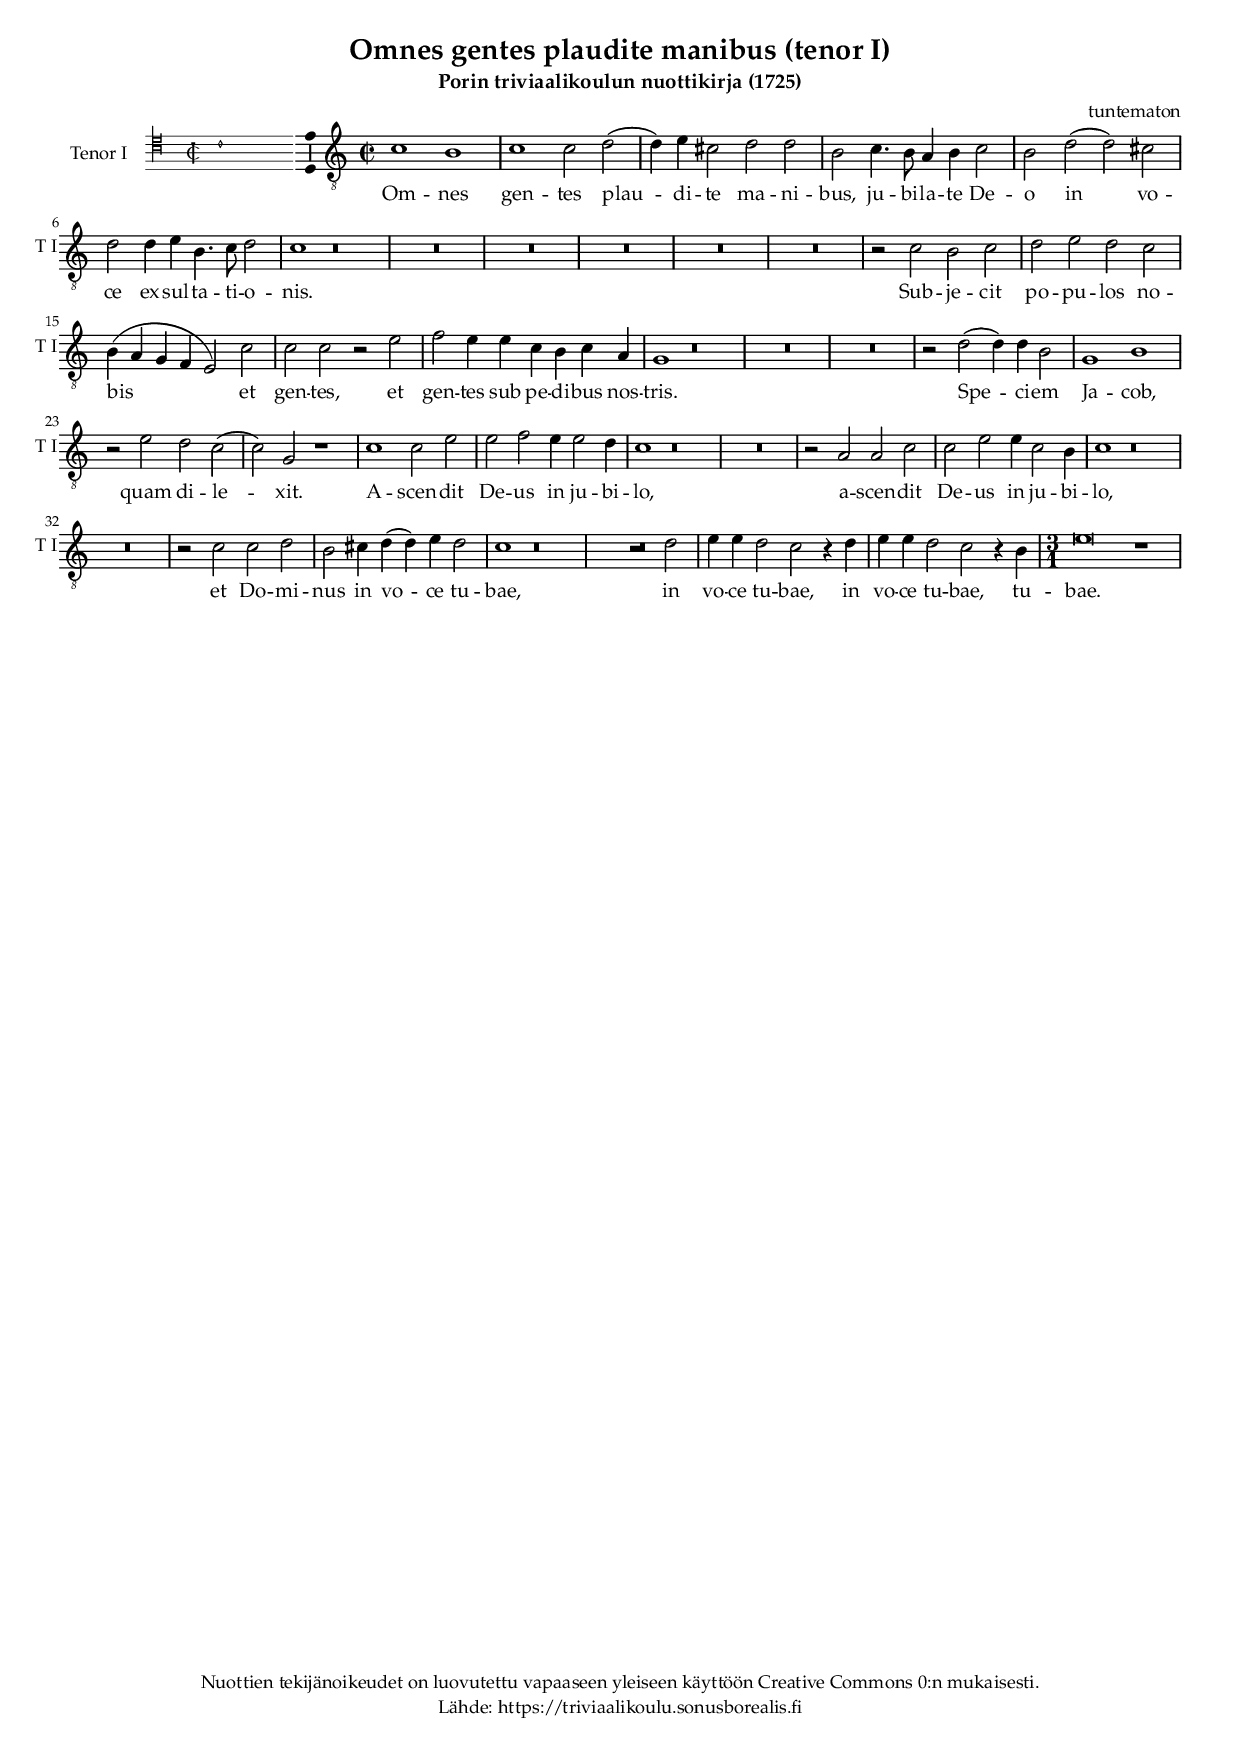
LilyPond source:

\version "2.20.0"
\include "suomi.ly"


\include "../omnes-gentes-plaudite-manibus.global.ily"
stanzaOneLyricsChoirOne = \lyricmode {
    Om -- nes gen -- tes plau -- di -- te ma -- ni -- bus,
    ju -- bi -- la -- te De -- o in vo -- ce ex -- sul -- ta -- ti -- o -- nis.
    Sub -- je -- cit po -- pu -- los no -- bis
    et gen -- tes, et gen -- tes sub pe -- di -- bus nos -- tris.
    Spe -- ci -- em Ja -- cob, quam di -- le -- xit.
    A -- scen -- dit De -- us in ju -- bi -- lo,
    a -- scen -- dit De -- us in ju -- bi -- lo,
    et Do -- mi -- nus in vo -- ce tu -- bae, in vo -- ce tu -- bae, in vo -- ce tu -- bae, tu -- bae.

    Psal -- li -- te, psal -- li -- te, psal -- li -- te De -- o, no -- stro, psal -- li -- te.
    Al -- le -- lu -- ja, al -- le -- lu -- ja, al -- le -- lu -- ja, al -- le -- lu -- ja.
}

stanzaOneLyricsChoirTwo = \lyricmode {
    Quo -- ni -- am Do -- mi -- nus ex -- cel -- sus, ter -- ri -- bi -- lis,
    Rex ma -- gnus su -- per om -- nem ter -- ram,
    sub -- je -- cit po -- pu -- los no -- bis
    et gen -- tes, E -- le -- git no -- bis he -- re -- di -- ta -- tem su -- am,
    spe -- ci -- em Ja -- cob, quam di -- le -- xit.
    A -- scen -- dit De -- us in ju -- bi -- lo,
    a -- scen -- dit De -- us in ju -- bi -- lo,
    et Do -- mi -- nus in vo -- ce tu -- bae, in vo -- ce tu -- bae, in vo -- ce tu -- bae.

    Psal -- li -- te, psal -- li -- te, psal -- li -- te re -- gi no -- stro, psal -- li -- te.
    Al -- le -- lu -- ja, al -- le -- lu -- ja, al -- le -- lu -- ja, al -- le -- lu -- ja.
}


% First choir

TenoreOneMusic = \relative c' {
	\set Staff.instrumentName = #"Tenor I"
	\set Staff.shortInstrumentName = "T I"

	\incipit { \clef "mensural-c4" \globalkey \globaltime c'1 }

	\clef "treble_8"
	c1 | h | c1 | c2 d( | d4) e cis2 | d d |
	h c4. h8 | a4 h c2 | h d( | d) cis | d d4 e | h4. c8 d2 | c1 |
	\repeat unfold 11 {R |}
	% s 122
	r2 c | h c | d e | d c | h4( a g f | e2) c' | c c | r e | f e4 e | c h c a | g1 |
	\repeat unfold 5 { R |}
	% s 123
	r2 d'( | d4) d h2 | g1 | h | r2 e | d c( |
	c) g | r1 | c | c2 e | e f | e4 e2 d4 | c1 |
	\repeat unfold 3 { R | }
	% s 124
	r2 a | a c | c e | e4 c2 h4 | c1 | R | R | R |
	r2 c | c d | h cis4 d( | d) e d2 | c1 | R | R |
	r2 d | e4 e d2 | c r4 d | e e d2 | c r4 h |

	\time 3/1
    \set Score.tempoHideNote = ##t
    \tempo 2 = 240
	e\breve r1 |
}



\include "omnes-gentes-plaudite-manibus.header.ily"

\header {
  title = "Omnes gentes plaudite manibus (tenor I)"
}


\score {
  \new StaffGroup = choirOneStaff <<
    \new Staff <<
      \new Voice = "Tenore" {
        \global
        \TenoreOneMusic
      }
      \new Lyrics \lyricsto "Tenore" {
       \stanzaOneLyricsChoirOne
      }
    >>
  >>

  \midi {
    \globaltempo
  }
  \layout {
    \context {
      \Staff
      \consists "Ambitus_engraver"
		
    }
    indent = 4\cm
    incipit-width = 2.5\cm
    \context {
     \Score
     \override VerticalAxisGroup.remove-first = ##t
    }
  }
}
